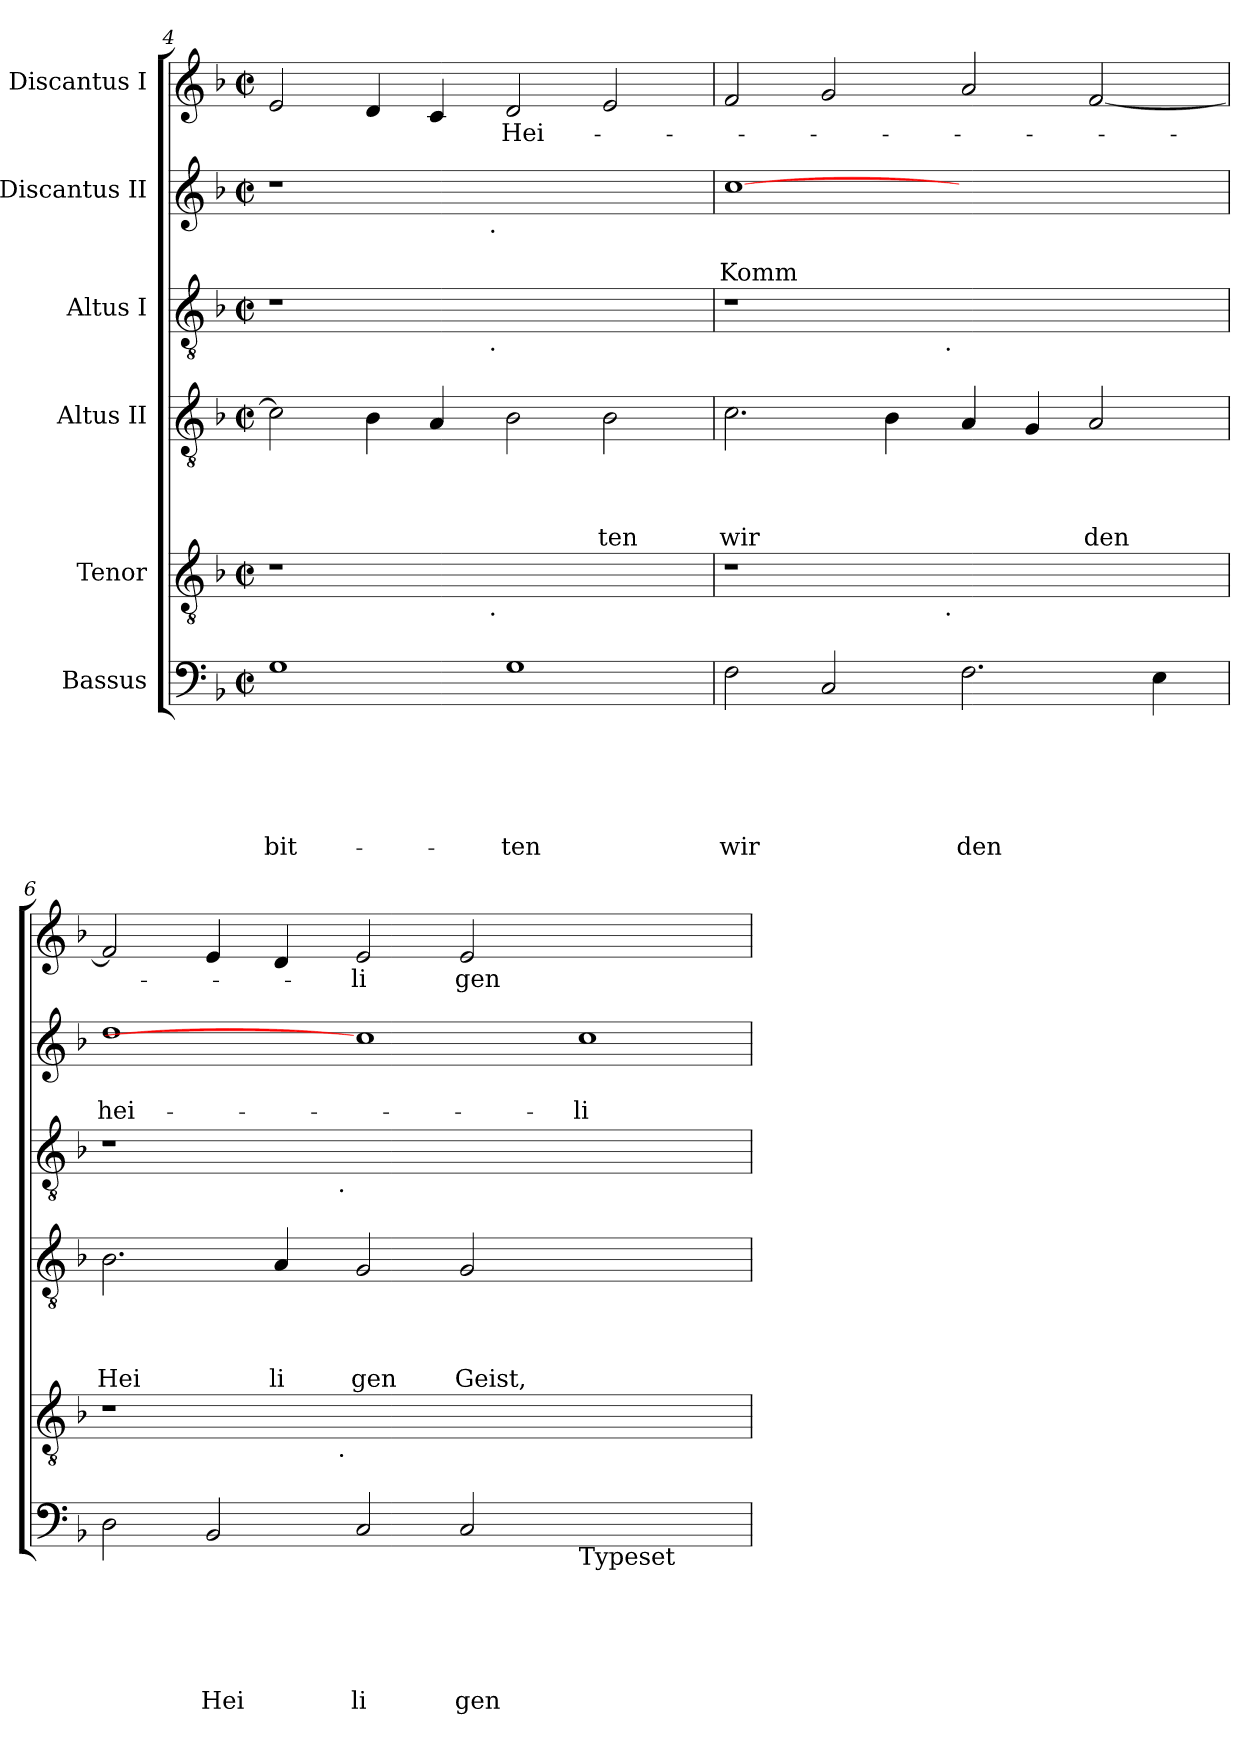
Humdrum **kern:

**kern	**text	**text	**text	**text	**text	**text	**kern	**kern	**text	**text	**text	**text	**kern	**kern	**text	**text	**kern	**text
*part6	*part6	*part6	*part6	*part6	*part6	*part6	*part5	*part4	*part4	*part4	*part4	*part4	*part3	*part2	*part2	*part2	*part1	*part1
*staff6	*staff6	*staff6	*staff6	*staff6	*staff6	*staff6	*staff5	*staff4	*staff4	*staff4	*staff4	*staff4	*staff3	*staff2	*staff2	*staff2	*staff1	*staff1
*I"Bassus	*	*	*	*	*	*	*I"Tenor	*I"Altus II	*	*	*	*	*I"Altus I	*I"Discantus II	*	*	*I"Discantus I	*
*clefF4	*	*	*	*	*	*	*clefGv2	*clefGv2	*	*	*	*	*clefGv2	*clefG2	*	*	*clefG2	*
*k[b-]	*	*	*	*	*	*	*k[b-]	*k[b-]	*	*	*	*	*k[b-]	*k[b-]	*	*	*k[b-]	*
*F:	*	*	*	*	*	*	*F:	*F:	*	*	*	*	*F:	*F:	*	*	*F:	*
*M2/2	*	*	*	*	*	*	*M2/2	*M2/2	*	*	*	*	*M2/2	*M2/2	*	*	*M2/2	*
*met(c|)	*	*	*	*	*	*	*met(c|)	*met(c|)	*	*	*	*	*met(c|)	*met(c|)	*	*	*met(c|)	*
=4	=4	=4	=4	=4	=4	=4	=4	=4	=4	=4	=4	=4	=4	=4	=4	=4	=4	=4
!	!	!	!	!	!	!LO:LY:b	!	!	!	!	!	!	!	!	!	!	!	!
*	*	*	*	*	*	*	*^	*	*	*	*	*	*^	*^	*	*	*	*
1G	.	.	.	.	.	bit-	1r	2ryy	2c\]	.	.	.	.	1r	2ryy	1r	2ryy	.	.	2e/	.
.	.	.	.	.	.	.	.	4...ryy	4B-\	.	.	.	.	.	4...ryy	.	4...ryy	.	.	4d/	.
.	.	.	.	.	.	.	.	.	4A/	.	.	.	.	.	.	.	.	.	.	4c/	.
!	!	!	!	!	!	!	!	!	!	!	!	!	!	!	!	!	!LO:TX:b:t=.	!	!	!	!
!	!	!	!	!	!	!	!	!	!	!	!	!	!	!	!LO:TX:b:t=.	!	!	!	!	!	!
!	!	!	!	!	!	!	!	!LO:TX:b:t=.	!	!	!	!	!	!	!	!	!	!	!	!	!
.	.	.	.	.	.	.	.	1ryy	.	.	.	.	.	.	1ryy	.	1ryy	.	.	.	.
!	!	!	!	!	!	!LO:LY:b	!	!	!	!	!	!	!	!	!	!	!	!	!	!	!LO:LY:b
1G	.	.	.	.	.	-ten	1ryy	.	2B-\	.	.	.	.	1ryy	.	1ryy	.	.	.	2d/	Hei-
!	!	!	!	!	!	!	!	!	!	!	!	!	!LO:LY:b	!	!	!	!	!	!	!	!
.	.	.	.	.	.	.	.	.	2B-\	.	.	.	ten	.	.	.	.	.	.	2e/	.
.	.	.	.	.	.	.	.	32ryy	.	.	.	.	.	.	32ryy	.	32ryy	.	.	.	.
=5	=5	=5	=5	=5	=5	=5	=5	=5	=5	=5	=5	=5	=5	=5	=5	=5	=5	=5	=5	=5	=5
!	!	!	!	!	!	!LO:LY:b	!	!	!	!	!	!	!LO:LY:b	!	!	!	!	!	!LO:LY:b	!	!
*	*	*	*	*	*	*	*	*	*	*	*	*	*	*	*	*v	*v	*	*	*	*
2F\	.	.	.	.	.	wir	1r	2ryy	2.c\	.	.	.	wir	1r	2ryy	[1cc	.	Komm	2f</	.
2C/	.	.	.	.	.	.	.	4...ryy	.	.	.	.	.	.	4...ryy	.	.	.	2g/	.
.	.	.	.	.	.	.	.	.	4B-\	.	.	.	.	.	.	.	.	.	.	.
!	!	!	!	!	!	!	!	!	!	!	!	!	!	!	!LO:TX:b:t=.	!	!	!	!	!
!	!	!	!	!	!	!	!	!LO:TX:b:t=.	!	!	!	!	!	!	!	!	!	!	!	!
.	.	.	.	.	.	.	.	1ryy	.	.	.	.	.	.	1ryy	.	.	.	.	.
!	!	!	!	!	!	!LO:LY:b	!	!	!	!	!	!	!	!	!	!	!	!	!	!
2.F\	.	.	.	.	.	den	1ryy	.	4A/	.	.	.	.	1ryy	.	1ryy	.	.	2a/	.
.	.	.	.	.	.	.	.	.	4G/	.	.	.	.	.	.	.	.	.	.	.
!	!	!	!	!	!	!	!	!	!	!	!	!	!LO:LY:b	!	!	!	!	!	!	!
.	.	.	.	.	.	.	.	.	2A/	.	.	.	den	.	.	.	.	.	[<2f/	.
4E\	.	.	.	.	.	.	.	.	.	.	.	.	.	.	.	.	.	.	.	.
.	.	.	.	.	.	.	.	32ryy	.	.	.	.	.	.	32ryy	.	.	.	.	.
!!LO:LB:g=z
=6	=6	=6	=6	=6	=6	=6	=6	=6	=6	=6	=6	=6	=6	=6	=6	=6	=6	=6	=6	=6
!	!	!	!	!	!	!	!	!	!	!	!	!	!LO:LY:b	!	!	!	!	!LO:LY:b	!	!
2D\	.	.	.	.	.	.	1r	2ryy	2.B-\	.	.	.	Hei	1r	2ryy	1dd	.	hei-	2f/]	.
!	!	!	!	!	!	!LO:LY:b	!	!	!	!	!	!	!	!	!	!	!	!	!	!
2BB-/	.	.	.	.	.	Hei	.	4...ryy	.	.	.	.	.	.	4...ryy	.	.	.	4e/	.
!	!	!	!	!	!	!	!	!	!	!	!	!	!LO:LY:b	!	!	!	!	!	!	!
.	.	.	.	.	.	.	.	.	4A/	.	.	.	li	.	.	.	.	.	4d/	.
!	!	!	!	!	!	!	!	!	!	!	!	!	!	!	!LO:TX:b:t=.	!	!	!	!	!
!	!	!	!	!	!	!	!	!LO:TX:b:t=.	!	!	!	!	!	!	!	!	!	!	!	!
.	.	.	.	.	.	.	.	1ryy	.	.	.	.	.	.	1ryy	.	.	.	.	.
!	!	!	!	!	!	!LO:LY:b	!	!	!	!	!	!	!LO:LY:b	!	!	!	!	!	!	!LO:LY:b
2C/	.	.	.	.	.	li	0ryy	.	2G/	.	.	.	gen	0ryy	.	1cc]	.	.	2e/	-li
!	!	!	!	!	!	!LO:LY:b	!	!	!	!	!	!	!LO:LY:b	!	!	!	!	!	!	!LO:LY:b
2C/	.	.	.	.	.	gen	.	.	2G/	.	.	.	Geist,	.	.	.	.	.	2e/	gen
.	.	.	.	.	.	.	.	1ryy	.	.	.	.	.	.	1ryy	.	.	.	.	.
!LO:TX:b:t=Typeset	!	!	!	!	!	!	!	!	!	!	!	!	!	!	!	!	!	!	!	!
!	!	!	!	!	!	!	!	!	!	!	!	!	!	!	!	!	!	!LO:LY:b	!	!
1ryy	.	.	.	.	.	.	.	.	1ryy	.	.	.	.	.	.	1cc	.	-li-	1ryy	.
.	.	.	.	.	.	.	.	32ryy	.	.	.	.	.	.	32ryy	.	.	.	.	.
*	*	*	*	*	*	*	*v	*v	*	*	*	*	*	*v	*v	*	*	*	*	*
=	=	=	=	=	=	=	=	=	=	=	=	=	=	=	=	=	=	=
*-	*-	*-	*-	*-	*-	*-	*-	*-	*-	*-	*-	*-	*-	*-	*-	*-	*-	*-
